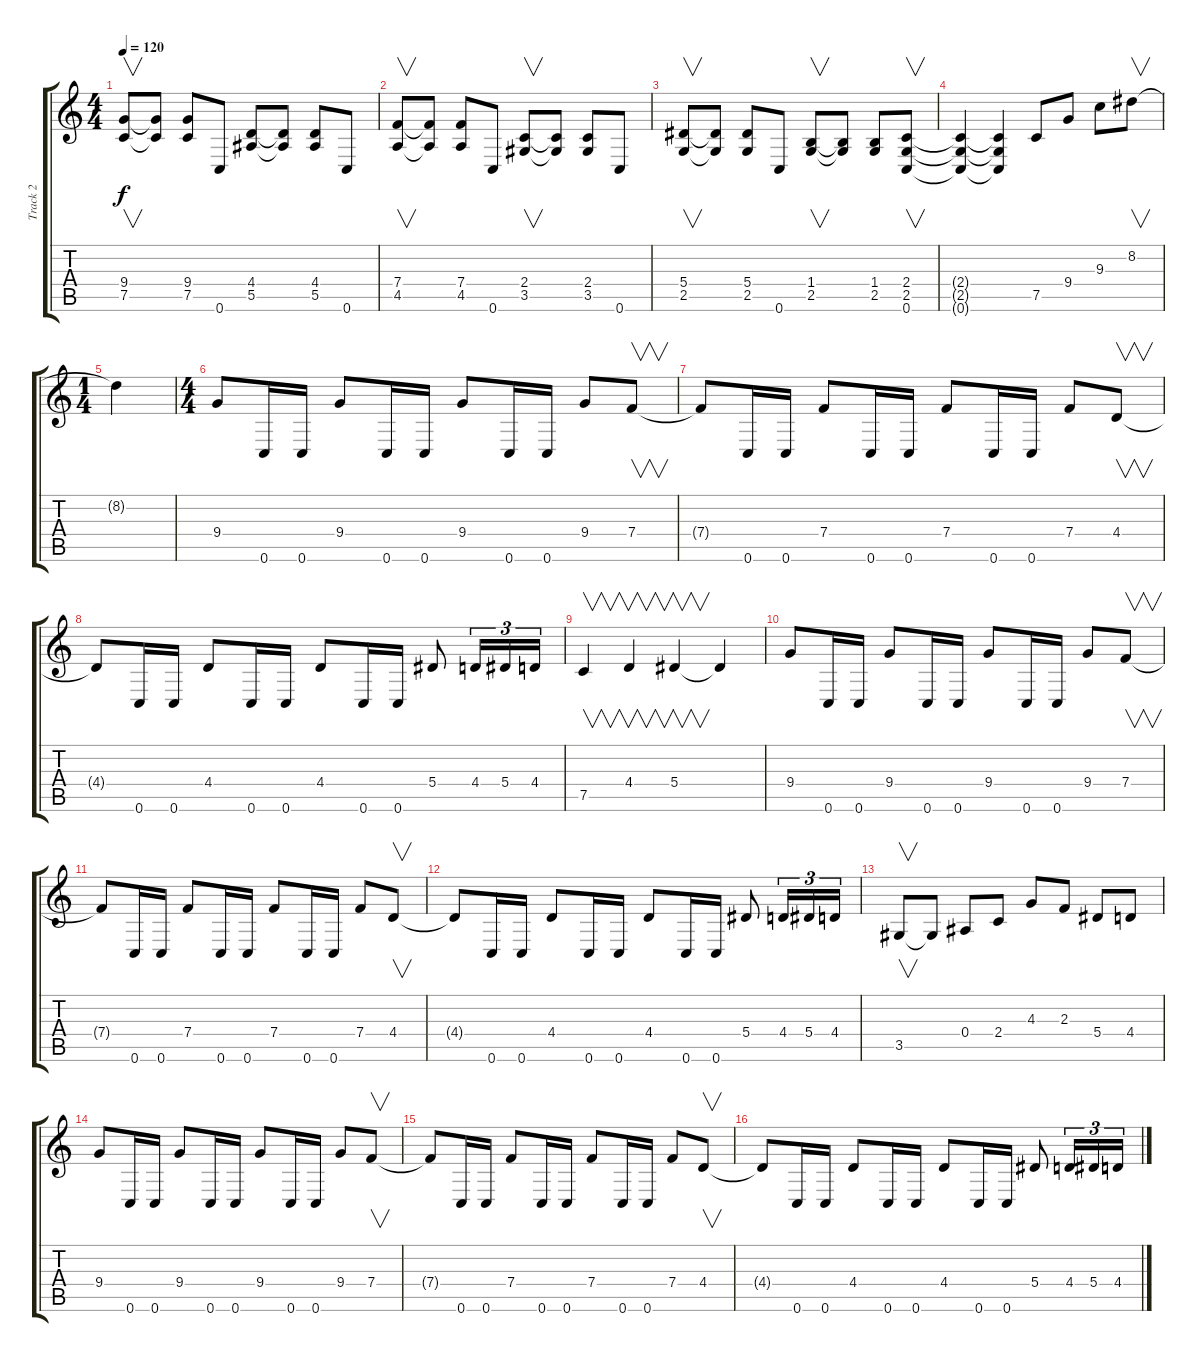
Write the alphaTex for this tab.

\track ("Track 2" "Track 2") {instrument distortionguitar}
\staff {score tabs}
\tuning (C4 G3 Eb3 Bb2 F2 C2) {hide}
\ts (4 4)
\tempo 120
\clef g2
\ks c
(9.4 7.5).8{v dy f} (9.4{t} 7.5{t}).8 (9.4 7.5).8 0.6.8 (4.4 5.5).8 (4.4{t} 5.5{t}).8 (4.4 5.5).8 0.6.8 |
(7.4 4.5).8{v} (7.4{t} 4.5{t}).8 (7.4 4.5).8 0.6.8 (2.4 3.5).8{v} (2.4{t} 3.5{t}).8 (2.4 3.5).8 0.6.8 |
(5.4 2.5).8{v} (5.4{t} 2.5{t}).8 (5.4 2.5).8 0.6.8 (1.4 2.5).8{v} (1.4{t} 2.5{t}).8 (1.4 2.5).8 (2.4 2.5 0.6).8{v} |
(2.4{t} 2.5{t} 0.6{t}).4 (2.4{t} 2.5{t} 0.6{t}).4 7.5.8 9.4.8 9.3.8 8.2.8{v} |
\ts (1 4)
8.2{t}.4 |
\ts (4 4)
9.4.8 0.6.16 0.6.16 9.4.8 0.6.16 0.6.16 9.4.8 0.6.16 0.6.16 9.4.8 7.4.8{v} |
7.4{t}.8 0.6.16 0.6.16 7.4.8 0.6.16 0.6.16 7.4.8 0.6.16 0.6.16 7.4.8 4.4.8{v} |
4.4{t}.8 0.6.16 0.6.16 4.4.8 0.6.16 0.6.16 4.4.8 0.6.16 0.6.16 5.4.8 4.4.16{tu (3 2)} 5.4.16{tu (3 2)} 4.4.16{tu (3 2)} |
7.5.4{v} 4.4.4{v} 5.4.4{v} 5.4{t}.4 |
9.4.8 0.6.16 0.6.16 9.4.8 0.6.16 0.6.16 9.4.8 0.6.16 0.6.16 9.4.8 7.4.8{v} |
7.4{t}.8 0.6.16 0.6.16 7.4.8 0.6.16 0.6.16 7.4.8 0.6.16 0.6.16 7.4.8 4.4.8{v} |
4.4{t}.8 0.6.16 0.6.16 4.4.8 0.6.16 0.6.16 4.4.8 0.6.16 0.6.16 5.4.8 4.4.16{tu (3 2)} 5.4.16{tu (3 2)} 4.4.16{tu (3 2)} |
3.5.8{v} 3.5{t}.8 0.4.8 2.4.8 4.3.8 2.3.8 5.4.8 4.4.8 |
9.4.8 0.6.16 0.6.16 9.4.8 0.6.16 0.6.16 9.4.8 0.6.16 0.6.16 9.4.8 7.4.8{v} |
7.4{t}.8 0.6.16 0.6.16 7.4.8 0.6.16 0.6.16 7.4.8 0.6.16 0.6.16 7.4.8 4.4.8{v} |
4.4{t}.8 0.6.16 0.6.16 4.4.8 0.6.16 0.6.16 4.4.8 0.6.16 0.6.16 5.4.8 4.4.16{tu (3 2)} 5.4.16{tu (3 2)} 4.4.16{tu (3 2)}
